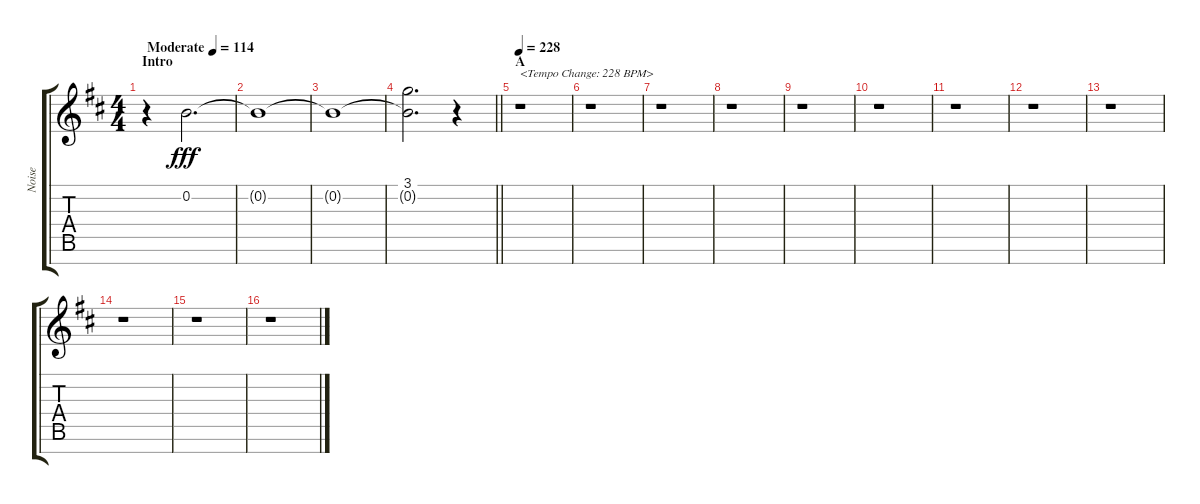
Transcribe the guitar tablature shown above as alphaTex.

\track ("Noise" "Noise") {instrument seashore}
\staff {score tabs}
\tuning (E5 B4 G4 D4 A3 E3 B2) {hide}
\ts (4 4)
\section ("" "Intro")
\tempo (114 "Moderate")
\clef g2
\ks d
r.4{dy fff instrument seashore} 0.2.2{d} |
0.2{t}.1 |
0.2{t}.1 |
\barLineRight lightlight
(3.1 0.2{t}).2{d} r.4 |
\section ("" "A")
\tempo 228
r.1{txt "<Tempo Change: 228 BPM>"} |
r.1 |
r.1 |
r.1 |
r.1 |
r.1 |
r.1 |
r.1 |
r.1 |
r.1 |
r.1 |
r.1
